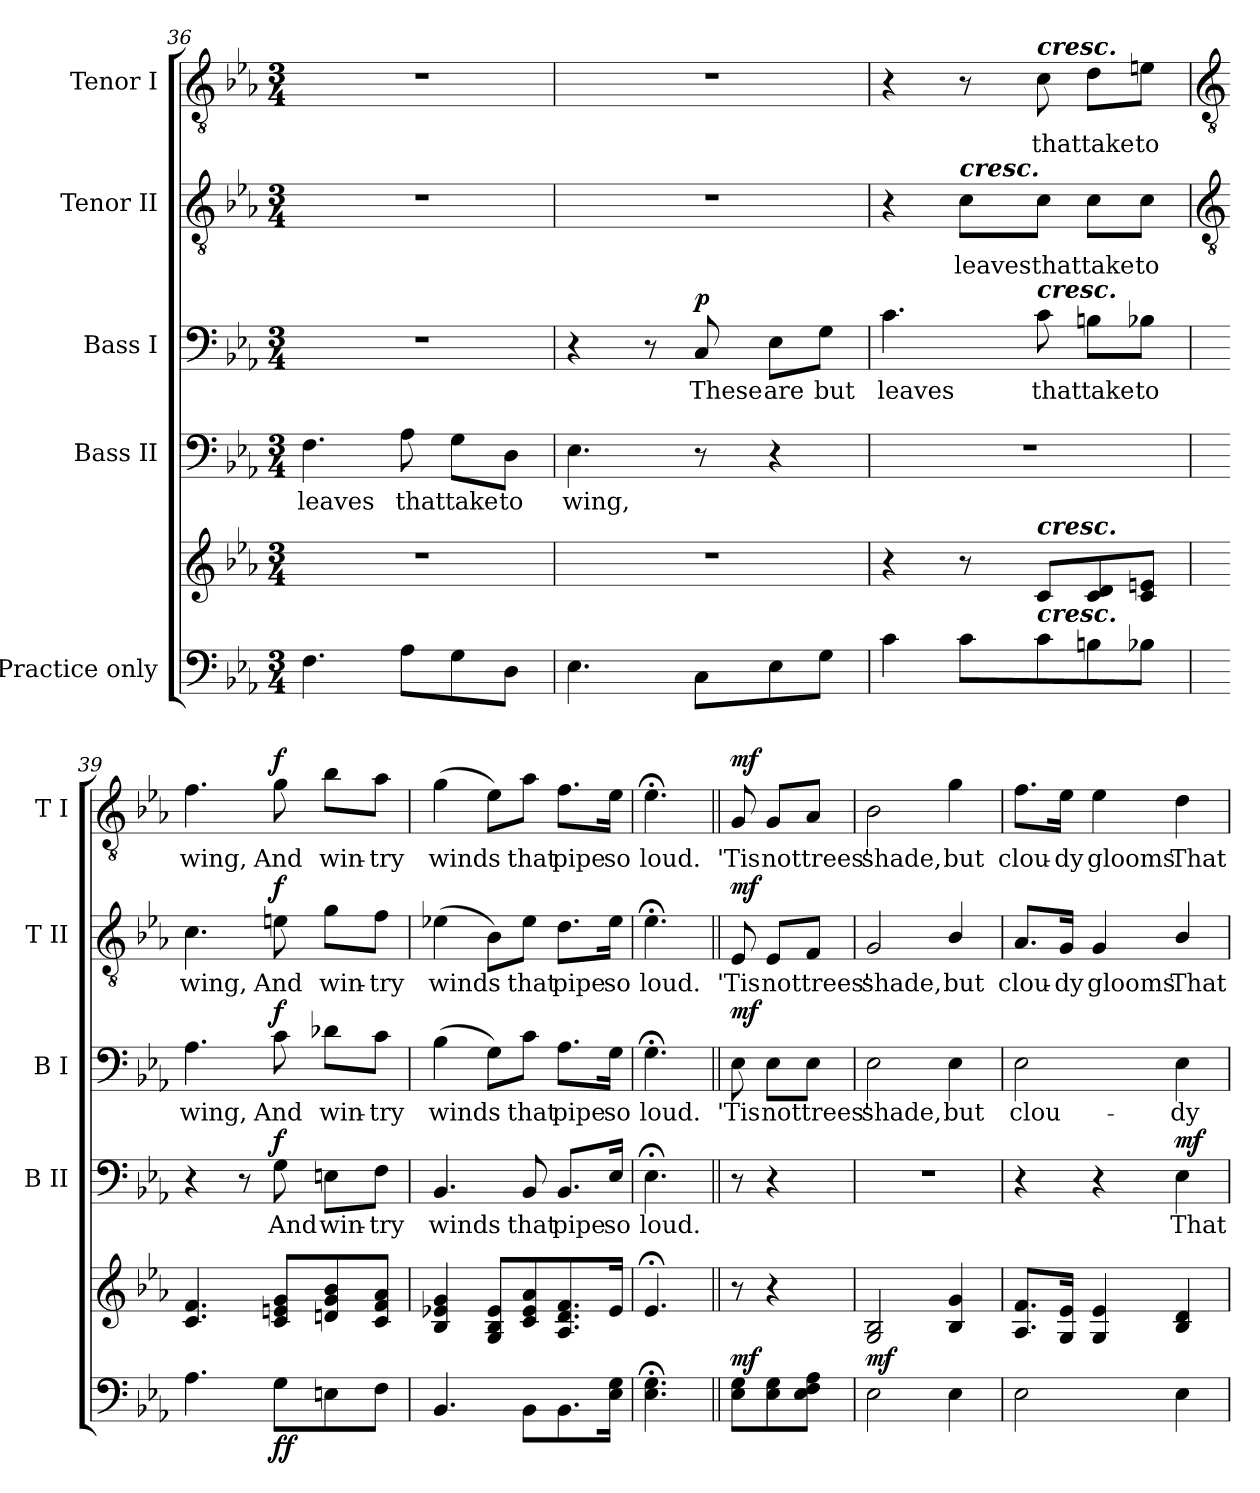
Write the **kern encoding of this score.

**kern	**kern	**dynam	**kern	**text	**dynam	**kern	**text	**dynam	**kern	**text	**dynam	**kern	**text	**dynam
*part5	*part5	*part5	*part4	*part4	*part4	*part3	*part3	*part3	*part2	*part2	*part2	*part1	*part1	*part1
*staff6	*staff5	*staff5/6	*staff4	*staff4	*staff4	*staff3	*staff3	*staff3	*staff2	*staff2	*staff2	*staff1	*staff1	*staff1
*I"Practice only	*	*	*I"Bass II	*	*	*I"Bass I	*	*	*I"Tenor II	*	*	*I"Tenor I	*	*
*	*	*	*I'B II	*	*	*I'B I	*	*	*I'T II	*	*	*I'T I	*	*
*clefF4	*clefG2	*	*clefF4	*	*	*clefF4	*	*	*clefGv2	*	*	*clefGv2	*	*
*k[b-e-a-]	*k[b-e-a-]	*	*k[b-e-a-]	*	*	*k[b-e-a-]	*	*	*k[b-e-a-]	*	*	*k[b-e-a-]	*	*
*E-:	*E-:	*	*E-:	*	*	*E-:	*	*	*E-:	*	*	*E-:	*	*
*M3/4	*M3/4	*	*M3/4	*	*	*M3/4	*	*	*M3/4	*	*	*M3/4	*	*
=36	=36	=36	=36	=36	=36	=36	=36	=36	=36	=36	=36	=36	=36	=36
!	!LO:N:vis=1	!	!	!LO:LY:b	!	!LO:N:vis=1	!	!	!LO:N:vis=1	!	!	!LO:N:vis=1	!	!
4.F	2.r	.	4.F	leaves	.	2.r	.	.	2.r	.	.	2.r	.	.
!	!	!	!	!LO:LY:b	!	!	!	!	!	!	!	!	!	!
8A-L	.	.	8A-	that	.	.	.	.	.	.	.	.	.	.
!	!	!	!	!LO:LY:b	!	!	!	!	!	!	!	!	!	!
8G	.	.	8G\L	take	.	.	.	.	.	.	.	.	.	.
!	!	!	!	!LO:LY:b	!	!	!	!	!	!	!	!	!	!
8DJ	.	.	8D\J	to	.	.	.	.	.	.	.	.	.	.
=37	=37	=37	=37	=37	=37	=37	=37	=37	=37	=37	=37	=37	=37	=37
!	!LO:N:vis=1	!	!	!LO:LY:b	!	!	!	!	!LO:N:vis=1	!	!	!LO:N:vis=1	!	!
4.E-	2.r	.	4.E-	wing,	.	4r	.	.	2.r	.	.	2.r	.	.
.	.	.	.	.	.	8r	.	.	.	.	.	.	.	.
!	!	!	!	!	!	!	!LO:LY:b	!LO:DY:b	!	!	!	!	!	!
8CL	.	.	8r	.	.	8C	These	p	.	.	.	.	.	.
!	!	!	!	!	!	!	!LO:LY:b	!	!	!	!	!	!	!
8E-	.	.	4r	.	.	8E-\L	are	.	.	.	.	.	.	.
!	!	!	!	!	!	!	!LO:LY:b	!	!	!	!	!	!	!
8GJ	.	.	.	.	.	8G\J	but	.	.	.	.	.	.	.
=38	=38	=38	=38	=38	=38	=38	=38	=38	=38	=38	=38	=38	=38	=38
!	!	!	!LO:N:vis=1	!	!	!	!LO:LY:b	!	!	!	!	!	!	!
4c	4r	.	2.r	.	.	4.c	leaves	.	4r	.	.	4r	.	.
!	!	!	!	!	!	!	!	!	!LO:TX:a:Bi:t=cresc.	!	!	!	!	!
!	!	!	!	!	!	!	!	!	!	!LO:LY:b	!	!	!	!
8cL	8r	.	.	.	.	.	.	.	8c\L	leaves	.	8r	.	.
!	!	!	!	!	!	!	!	!	!	!	!	!LO:TX:a:Bi:t=cresc.	!	!
!	!	!	!	!	!	!LO:TX:a:Bi:t=cresc.	!	!	!	!	!	!	!	!
!	!LO:TX:a:Bi:t=cresc.	!	!	!	!	!	!	!	!	!	!	!	!	!
!LO:TX:a:Bi:t=cresc.	!	!	!	!	!	!	!	!	!	!	!	!	!	!
!	!	!	!	!	!	!	!LO:LY:b	!	!	!LO:LY:b	!	!	!LO:LY:b	!
8c	8cL	.	.	.	.	8c	that	.	8c\J	that	.	8c	that	.
!	!	!	!	!	!	!	!LO:LY:b	!	!	!LO:LY:b	!	!	!LO:LY:b	!
8Bn	8c 8d	.	.	.	.	8Bn\L	take	.	8c\L	take	.	8d\L	take	.
!	!	!	!	!	!	!	!LO:LY:b	!	!	!LO:LY:b	!	!	!LO:LY:b	!
8B-XJ	8c 8enJ	.	.	.	.	8B-X\J	to	.	8c\J	to	.	8en\J	to	.
!!LO:LB:g=z
=39	=39	=39	=39	=39	=39	=39	=39	=39	=39	=39	=39	=39	=39	=39
*	*	*	*	*	*	*	*	*	*clefGv2	*	*	*clefGv2	*	*
!	!	!	!	!	!	!	!LO:LY:b	!	!	!LO:LY:b	!	!	!LO:LY:b	!
4.A-	4.c 4.f	.	4r	.	.	4.A-	wing,	.	4.c	wing,	.	4.f	wing,	.
.	.	.	8r	.	.	.	.	.	.	.	.	.	.	.
!	!	!LO:DY:b=2	!	!LO:LY:b	!	!	!LO:LY:b	!	!	!LO:LY:b	!	!	!LO:LY:b	!
!	!	!LO:DY:n=1:b	!	!	!LO:DY:b	!	!	!LO:DY:b	!	!	!LO:DY:b	!	!	!LO:DY:b
8GL	8c 8en 8gL	f f	8G	And	f	8c	And	f	8en	And	f	8g	And	f
!	!	!	!	!LO:LY:b	!	!	!LO:LY:b	!	!	!LO:LY:b	!	!	!LO:LY:b	!
8En	8dn 8g 8b-	.	8En\L	win-	.	8d-X\L	win-	.	8g\L	win-	.	8b-\L	win-	.
!	!	!	!	!LO:LY:b	!	!	!LO:LY:b	!	!	!LO:LY:b	!	!	!LO:LY:b	!
8FJ	8c 8f 8a-J	.	8F\J	-try	.	8c\J	-try	.	8f\J	-try	.	8a-\J	-try	.
=40	=40	=40	=40	=40	=40	=40	=40	=40	=40	=40	=40	=40	=40	=40
!	!	!	!	!LO:LY:b	!	!	!LO:LY:b	!	!	!LO:LY:b	!	!	!LO:LY:b	!
4.BB-	4B- 4e-X 4g	.	4.BB-	winds	.	(>4B-	winds	.	(>4e-X	winds	.	(>4g	winds	.
.	8G 8B- 8e-L	.	.	.	.	8G\L)	.	.	8B-\L)	.	.	8e-\L)	.	.
!	!	!	!	!LO:LY:b	!	!	!LO:LY:b	!	!	!LO:LY:b	!	!	!LO:LY:b	!
8BB-L	8c 8e- 8a-	.	8BB-	that	.	8c\J	that	.	8e-\J	that	.	8a-\J	that	.
!	!	!	!	!LO:LY:b	!	!	!LO:LY:b	!	!	!LO:LY:b	!	!	!LO:LY:b	!
8.BB-	8.A- 8.d 8.f	.	8.BB-/L	pipe	.	8.A-\L	pipe	.	8.d\L	pipe	.	8.f\L	pipe	.
!	!	!	!	!LO:LY:b	!	!	!LO:LY:b	!	!	!LO:LY:b	!	!	!LO:LY:b	!
16E- 16GJ	16e-J	.	16E-/Jk	so	.	16G\Jk	so	.	16e-\Jk	so	.	16e-\Jk	so	.
=41	=41	=41	=41	=41	=41	=41	=41	=41	=41	=41	=41	=41	=41	=41
!	!	!	!	!LO:LY:b	!	!	!LO:LY:b	!	!	!LO:LY:b	!	!	!LO:LY:b	!
4.E-;< 4.G;<	4.e-;<	.	4.E-;<	loud.	.	4.G;<	loud.	.	4.e-;<	loud.	.	4.e-;<	loud.	.
=42||	=42||	=42||	=42||	=42||	=42||	=42||	=42||	=42||	=42||	=42||	=42||	=42||	=42||	=42||
!	!	!LO:DY:a=2	!	!	!	!	!LO:LY:b	!LO:DY:b	!	!LO:LY:b	!LO:DY:b	!	!LO:LY:b	!LO:DY:b
8E- 8GL	8r	mf	8r	.	.	8E-	'Tis	mf	8E-	'Tis	mf	8G	'Tis	mf
!	!	!	!	!	!	!	!LO:LY:b	!	!	!LO:LY:b	!	!	!LO:LY:b	!
8E- 8G	4r	.	4r	.	.	8E-\L	not	.	8E-/L	not	.	8G/L	not	.
!	!	!	!	!	!	!	!LO:LY:b	!	!	!LO:LY:b	!	!	!LO:LY:b	!
8E- 8F 8A-J	.	.	.	.	.	8E-\J	trees'	.	8F/J	trees'	.	8A-/J	trees'	.
=43	=43	=43	=43	=43	=43	=43	=43	=43	=43	=43	=43	=43	=43	=43
!	!	!LO:DY:b	!LO:N:vis=1	!	!	!	!LO:LY:b	!	!	!LO:LY:b	!	!	!LO:LY:b	!
2E-	2G 2B-	mf	2.r	.	.	2E-	shade,	.	2G	shade,	.	2B-	shade,	.
!	!	!	!	!	!	!	!LO:LY:b	!	!	!LO:LY:b	!	!	!LO:LY:b	!
4E-	4B- 4g	.	.	.	.	4E-	but	.	4B-/	but	.	4g	but	.
=44	=44	=44	=44	=44	=44	=44	=44	=44	=44	=44	=44	=44	=44	=44
!	!	!	!	!	!	!	!LO:LY:b	!	!	!LO:LY:b	!	!	!LO:LY:b	!
2E-	8.A- 8.fL	.	4r	.	.	2E-	clou-	.	8.A-/L	clou-	.	8.f\L	clou-	.
!	!	!	!	!	!	!	!	!	!	!LO:LY:b	!	!	!LO:LY:b	!
.	16G 16e-J	.	.	.	.	.	.	.	16G/Jk	-dy	.	16e-\Jk	-dy	.
!	!	!	!	!	!	!	!	!	!	!LO:LY:b	!	!	!LO:LY:b	!
.	4G 4e-	.	4r	.	.	.	.	.	4G	glooms	.	4e-	glooms	.
!	!	!	!	!LO:LY:b	!LO:DY:b	!	!LO:LY:b	!	!	!LO:LY:b	!	!	!LO:LY:b	!
4E-	4B- 4d	.	4E-	That	mf	4E-	-dy	.	4B-/	That	.	4d	That	.
=	=	=	=	=	=	=	=	=	=	=	=	=	=	=
*-	*-	*-	*-	*-	*-	*-	*-	*-	*-	*-	*-	*-	*-	*-
